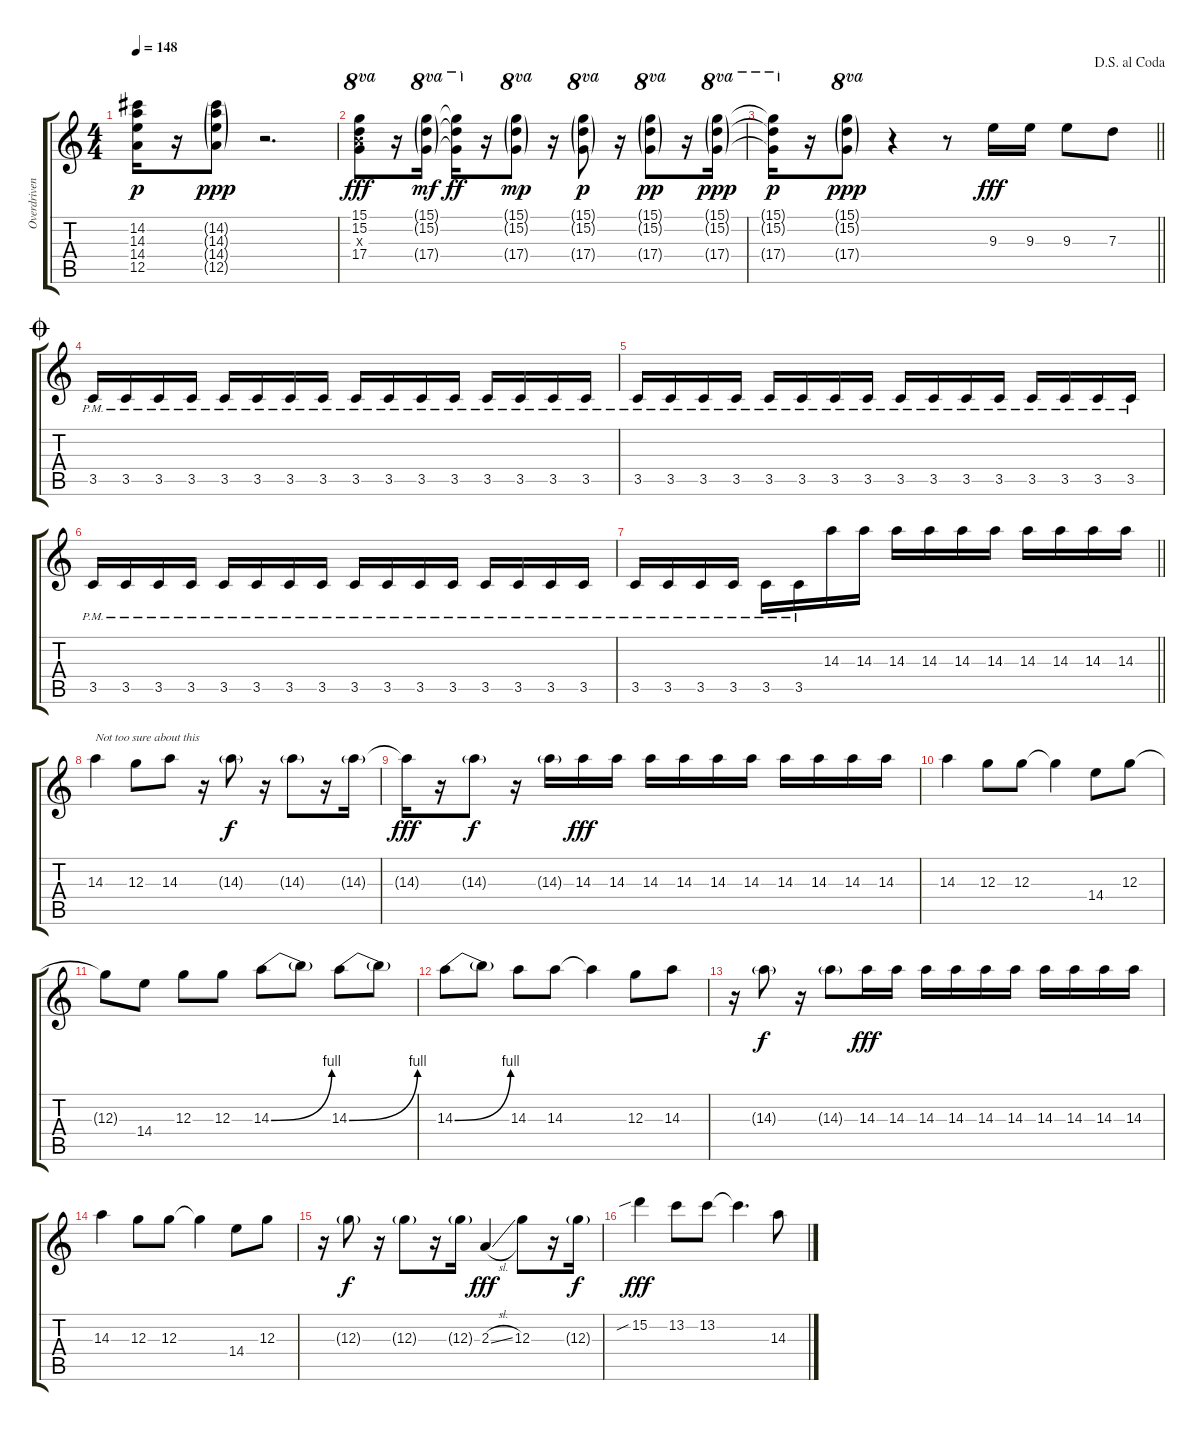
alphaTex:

\track ("Overdriven Guitar" "Overdriven") {instrument overdrivenguitar}
\staff {score tabs}
\tuning (E4 B3 G3 D3 A2 E2) {hide}
\ts (4 4)
\tempo 148
\clef g2
\ks c
(14.2{t} 14.3{t} 14.4{t} 12.5{t}).16{dy p} r.16 (14.2{g} 14.3{g} 14.4{g} 12.5{g}).8{dy ppp} r.2{d} |
(15.1 15.2 16.3{x} 17.4).8{ot 8va dy fff} r.16 (15.1{g} 15.2{g} 17.4{g}).16{ot 8va dy mf} (15.1{t} 15.2{t} 17.4{t}).16{ot 8va dy ff} r.16 (15.1{g} 15.2{g} 17.4{g}).8{ot 8va dy mp} r.16 (15.1{g} 15.2{g} 17.4{g}).8{ot 8va dy p} r.16 (15.1{g} 15.2{g} 17.4{g}).8{ot 8va dy pp} r.16 (15.1{g} 15.2{g} 17.4{g}).16{ot 8va dy ppp} |
\jump dalsegnoalcoda
\barLineRight lightlight
(15.1{t} 15.2{t} 17.4{t}).16{ot 8va dy p} r.16 (15.1{g} 15.2{g} 17.4{g}).8{ot 8va dy ppp} r.4 r.8 9.3.16{dy fff} 9.3.16 9.3.8 7.3.8 |
\jump coda
3.5{pm}.16 3.5{pm}.16 3.5{pm}.16 3.5{pm}.16 3.5{pm}.16 3.5{pm}.16 3.5{pm}.16 3.5{pm}.16 3.5{pm}.16 3.5{pm}.16 3.5{pm}.16 3.5{pm}.16 3.5{pm}.16 3.5{pm}.16 3.5{pm}.16 3.5{pm}.16 |
3.5{pm}.16 3.5{pm}.16 3.5{pm}.16 3.5{pm}.16 3.5{pm}.16 3.5{pm}.16 3.5{pm}.16 3.5{pm}.16 3.5{pm}.16 3.5{pm}.16 3.5{pm}.16 3.5{pm}.16 3.5{pm}.16 3.5{pm}.16 3.5{pm}.16 3.5{pm}.16 |
3.5{pm}.16 3.5{pm}.16 3.5{pm}.16 3.5{pm}.16 3.5{pm}.16 3.5{pm}.16 3.5{pm}.16 3.5{pm}.16 3.5{pm}.16 3.5{pm}.16 3.5{pm}.16 3.5{pm}.16 3.5{pm}.16 3.5{pm}.16 3.5{pm}.16 3.5{pm}.16 |
\barLineRight lightlight
3.5{pm}.16 3.5{pm}.16 3.5{pm}.16 3.5{pm}.16 3.5{pm}.16 3.5{pm}.16 14.3.16 14.3.16 14.3.16 14.3.16 14.3.16 14.3.16 14.3.16 14.3.16 14.3.16 14.3.16 |
14.3.4{txt "Not too sure about this"} 12.3.8 14.3.8 r.16 14.3{g}.8{dy f} r.16 14.3{g}.8 r.16 14.3{g}.16 |
14.3{t}.16{dy fff} r.16 14.3{g}.8{dy f} r.16 14.3{g}.16 14.3.16{dy fff} 14.3.16 14.3.16 14.3.16 14.3.16 14.3.16 14.3.16 14.3.16 14.3.16 14.3.16 |
14.3.4 12.3.8 12.3.8 12.3{t}.4 14.4.8 12.3.8 |
12.3{t}.8 14.4.8 12.3.8 12.3.8 14.3{be (bend 0 0 60 4)}.8 14.3{t}.8 14.3{be (bend 0 0 60 4)}.8 14.3{t}.8 |
14.3{be (bend 0 0 60 4)}.8 14.3{t}.8 14.3.8 14.3.8 14.3{t}.4 12.3.8 14.3.8 |
r.16 14.3{g}.8{dy f} r.16 14.3{g}.8 14.3.16{dy fff} 14.3.16 14.3.16 14.3.16 14.3.16 14.3.16 14.3.16 14.3.16 14.3.16 14.3.16 |
14.3.4 12.3.8 12.3.8 12.3{t}.4 14.4.8 12.3.8 |
r.16 12.3{g}.8{dy f} r.16 12.3{g}.8 r.16 12.3{g}.16 2.3{sl}.4{dy fff} 12.3.8 r.16 12.3{g}.16{dy f} |
15.2{sib}.4{dy fff} 13.2.8 13.2.8 13.2{t}.4{d} 14.3.8
